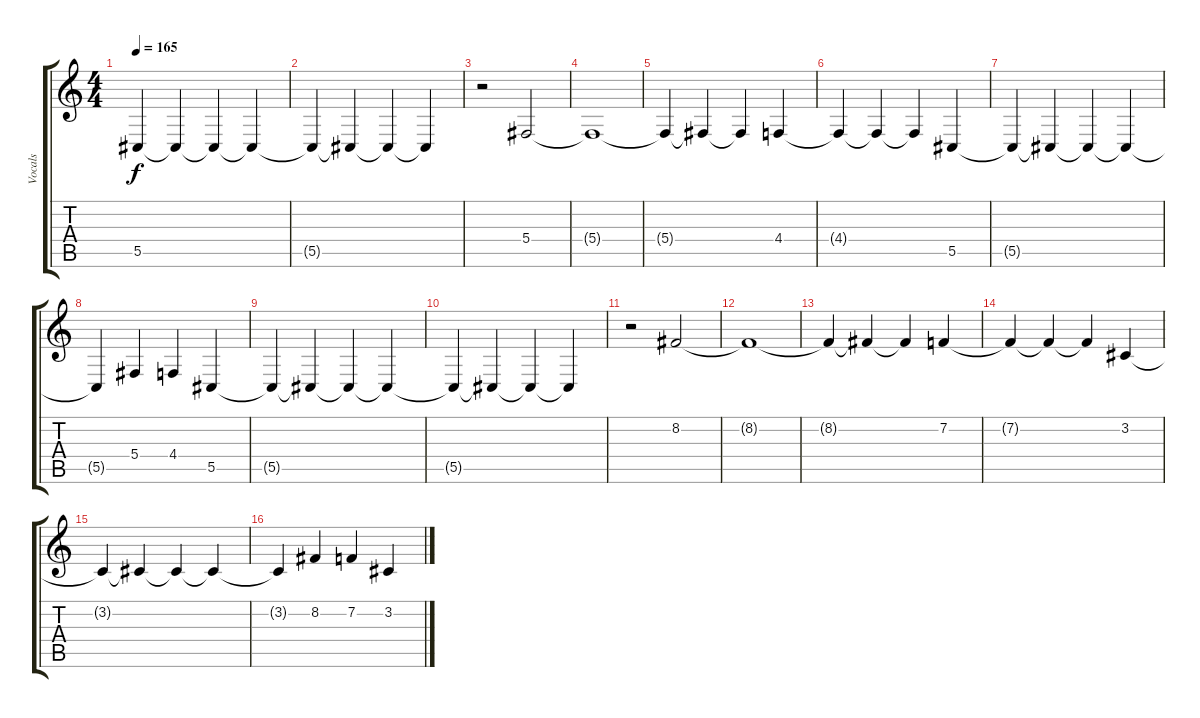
\track ("Vocals" "Vocals") {instrument violin}
\staff {score tabs}
\tuning (Eb4 Bb3 Gb3 Db3 Ab2 Eb2) {hide}
\ts (4 4)
\tempo 165
\clef g2
\ks c
5.5{t}.4{dy f} 5.5{t}.4 5.5{t}.4 5.5{t}.4 |
5.5{t}.4 5.5{t}.4 5.5{t}.4 5.5{t}.4 |
r.2 5.4.2 |
5.4{t}.1 |
5.4{t}.4 5.4{t}.4 5.4{t}.4 4.4.4 |
4.4{t}.4 4.4{t}.4 4.4{t}.4 5.5.4 |
5.5{t}.4 5.5{t}.4 5.5{t}.4 5.5{t}.4 |
5.5{t}.4 5.4.4 4.4.4 5.5.4 |
5.5{t}.4 5.5{t}.4 5.5{t}.4 5.5{t}.4 |
5.5{t}.4 5.5{t}.4 5.5{t}.4 5.5{t}.4 |
r.2 8.2.2 |
8.2{t}.1 |
8.2{t}.4 8.2{t}.4 8.2{t}.4 7.2.4 |
7.2{t}.4 7.2{t}.4 7.2{t}.4 3.2.4 |
3.2{t}.4 3.2{t}.4 3.2{t}.4 3.2{t}.4 |
3.2{t}.4 8.2.4 7.2.4 3.2.4
